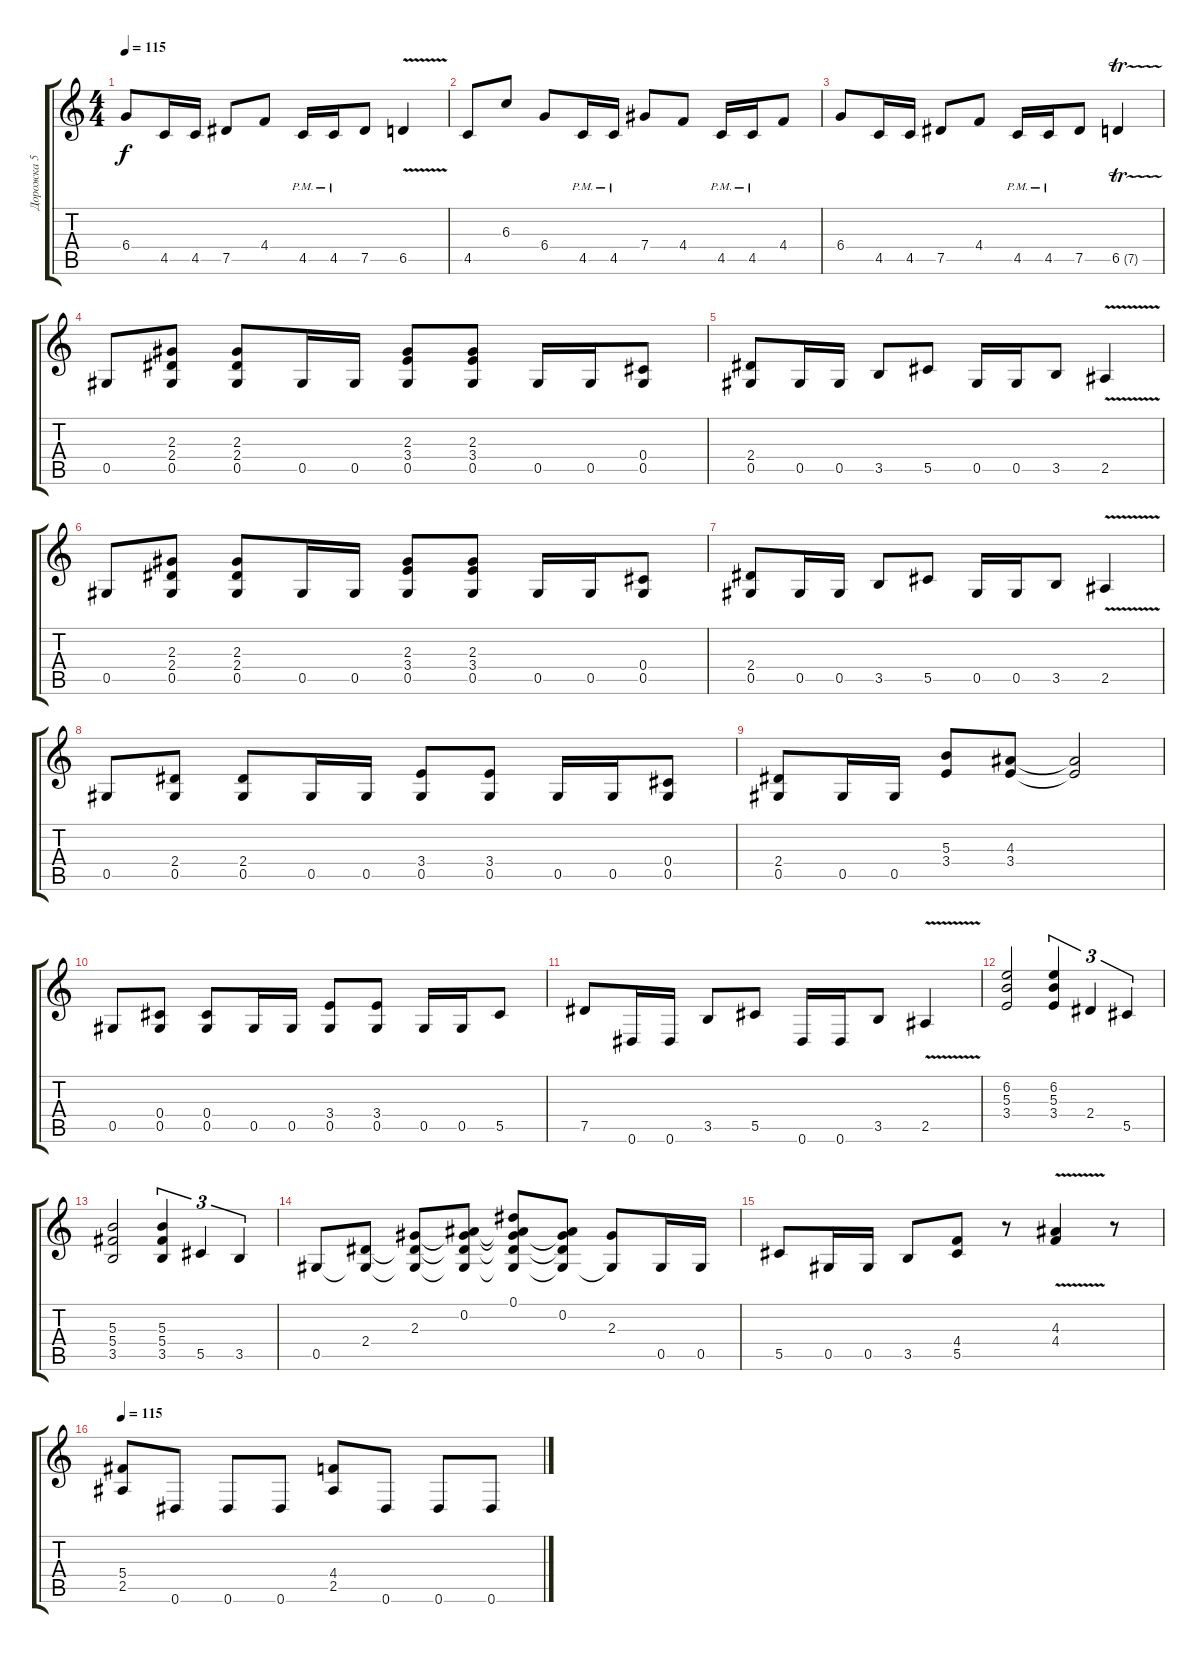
\track ("Дорожка 5" "Дорожка 5") {instrument distortionguitar}
\staff {score tabs}
\tuning (Eb4 Bb3 Gb3 Db3 Ab2 Eb2) {hide}
\ts (4 4)
\tempo 115
\clef g2
\ks c
6.4.8{dy f} 4.5.16 4.5.16 7.5.8 4.4.8 4.5{pm}.16 4.5{pm}.16 7.5.8 6.5{v}.4 |
4.5.8 6.3.8 6.4.8 4.5{pm}.16 4.5{pm}.16 7.4.8 4.4.8 4.5{pm}.16 4.5{pm}.16 4.4.8 |
6.4.8 4.5.16 4.5.16 7.5.8 4.4.8 4.5{pm}.16 4.5{pm}.16 7.5.8 6.5{tr (7 32)}.4 |
0.5.8 (2.3 2.4 0.5).8 (2.3 2.4 0.5).8 0.5.16 0.5.16 (2.3 3.4 0.5).8 (2.3 3.4 0.5).8 0.5.16 0.5.16 (0.4 0.5).8 |
(2.4 0.5).8 0.5.16 0.5.16 3.5.8 5.5.8 0.5.16 0.5.16 3.5.8 2.5{v}.4 |
0.5.8 (2.3 2.4 0.5).8 (2.3 2.4 0.5).8 0.5.16 0.5.16 (2.3 3.4 0.5).8 (2.3 3.4 0.5).8 0.5.16 0.5.16 (0.4 0.5).8 |
(2.4 0.5).8 0.5.16 0.5.16 3.5.8 5.5.8 0.5.16 0.5.16 3.5.8 2.5{v}.4 |
0.5.8 (2.4 0.5).8 (2.4 0.5).8 0.5.16 0.5.16 (3.4 0.5).8 (3.4 0.5).8 0.5.16 0.5.16 (0.4 0.5).8 |
(2.4 0.5).8 0.5.16 0.5.16 (5.3 3.4).8 (4.3 3.4).8 (4.3{t} 3.4{t}).2 |
0.5.8 (0.4 0.5).8 (0.4 0.5).8 0.5.16 0.5.16 (3.4 0.5).8 (3.4 0.5).8 0.5.16 0.5.16 5.5.8 |
7.5.8 0.6.16 0.6.16 3.5.8 5.5.8 0.6.16 0.6.16 3.5.8 2.5{v}.4 |
(6.2 5.3 3.4).2 (6.2 5.3 3.4).4{tu (3 2)} 2.4.4{tu (3 2)} 5.5.4{tu (3 2)} |
(5.3 5.4 3.5).2 (5.3 5.4 3.5).4{tu (3 2)} 5.5.4{tu (3 2)} 3.5.4{tu (3 2)} |
0.5.8 (2.4 0.5{t}).8 (2.3 2.4{t} 0.5{t}).8 (0.2 2.3{t} 2.4{t} 0.5{t}).8 (0.1 0.2{t} 2.3{t} 2.4{t} 0.5{t}).8 (0.2 2.3{t} 2.4{t} 0.5{t}).8 (2.3 0.5{t}).8 0.5.16 0.5.16 |
5.5.8 0.5.16 0.5.16 3.5.8 (4.4 5.5).8 r.8 (4.3{v} 4.4).4 r.8 |
\tempo 115
(5.4 2.5).8 0.6.8 0.6.8 0.6.8 (4.4 2.5).8 0.6.8 0.6.8 0.6.8
